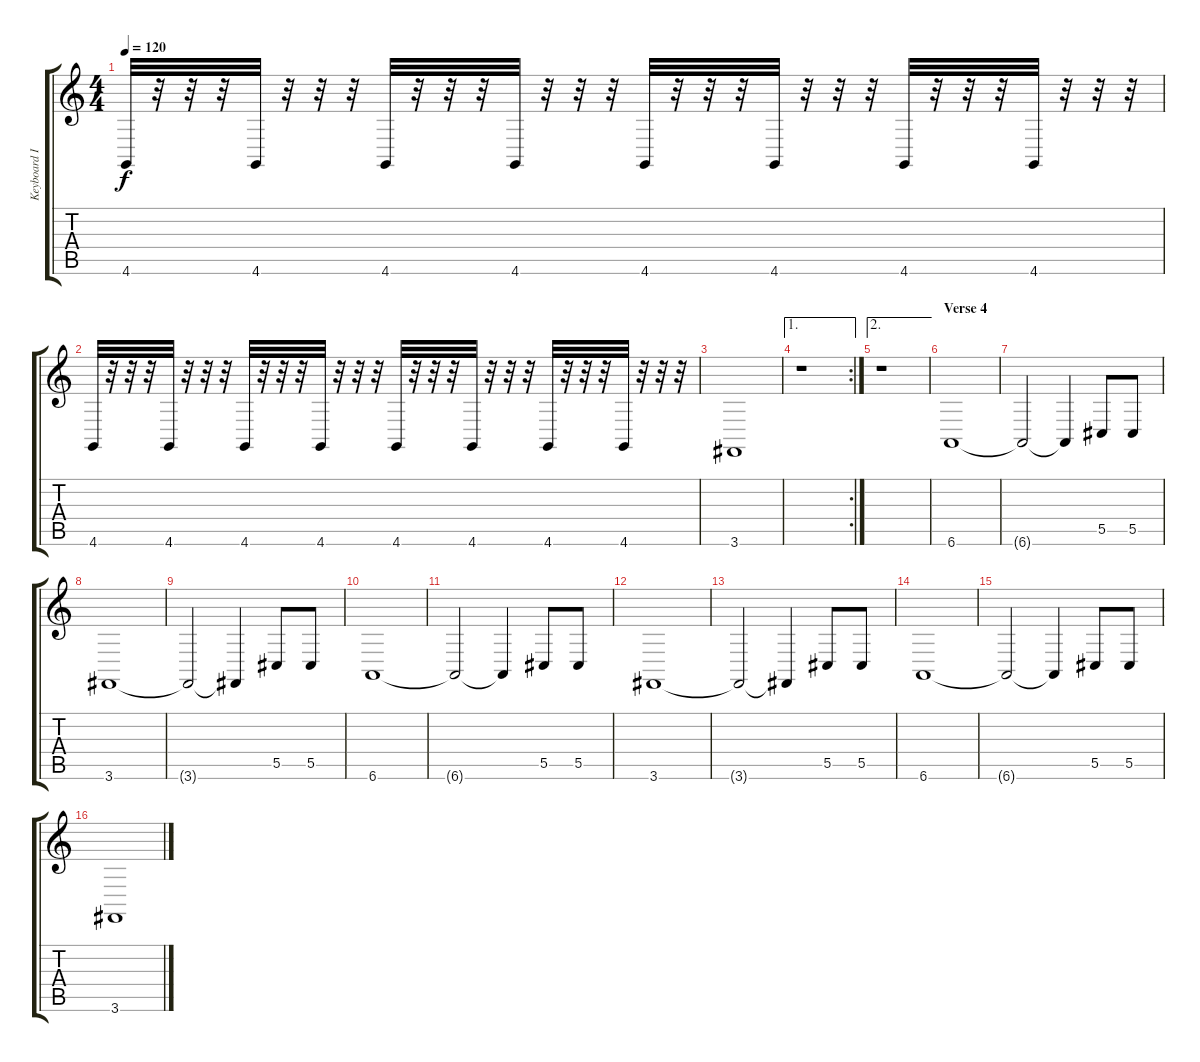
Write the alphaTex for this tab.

\track ("Keyboard II" "Keyboard I") {instrument stringensemble1}
\staff {score tabs}
\tuning (Eb4 Bb3 Gb3 Db3 Ab2 Eb2) {hide}
\ts (4 4)
\tempo 120
\clef g2
\ks c
4.6.32{dy f} r.32 r.32 r.32 4.6.32 r.32 r.32 r.32 4.6.32 r.32 r.32 r.32 4.6.32 r.32 r.32 r.32 4.6.32 r.32 r.32 r.32 4.6.32 r.32 r.32 r.32 4.6.32 r.32 r.32 r.32 4.6.32 r.32 r.32 r.32 |
4.6.32 r.32 r.32 r.32 4.6.32 r.32 r.32 r.32 4.6.32 r.32 r.32 r.32 4.6.32 r.32 r.32 r.32 4.6.32 r.32 r.32 r.32 4.6.32 r.32 r.32 r.32 4.6.32 r.32 r.32 r.32 4.6.32 r.32 r.32 r.32 |
3.6.1 |
\ae 1
\rc 2
r.1 |
\ae 2
r.1 |
\section ("" "Verse 4")
6.6.1 |
6.6{t}.2 6.6{t}.4 5.5.8 5.5.8 |
3.6.1 |
3.6{t}.2 3.6{t}.4 5.5.8 5.5.8 |
6.6.1 |
6.6{t}.2 6.6{t}.4 5.5.8 5.5.8 |
3.6.1 |
3.6{t}.2 3.6{t}.4 5.5.8 5.5.8 |
6.6.1 |
6.6{t}.2 6.6{t}.4 5.5.8 5.5.8 |
3.6.1
